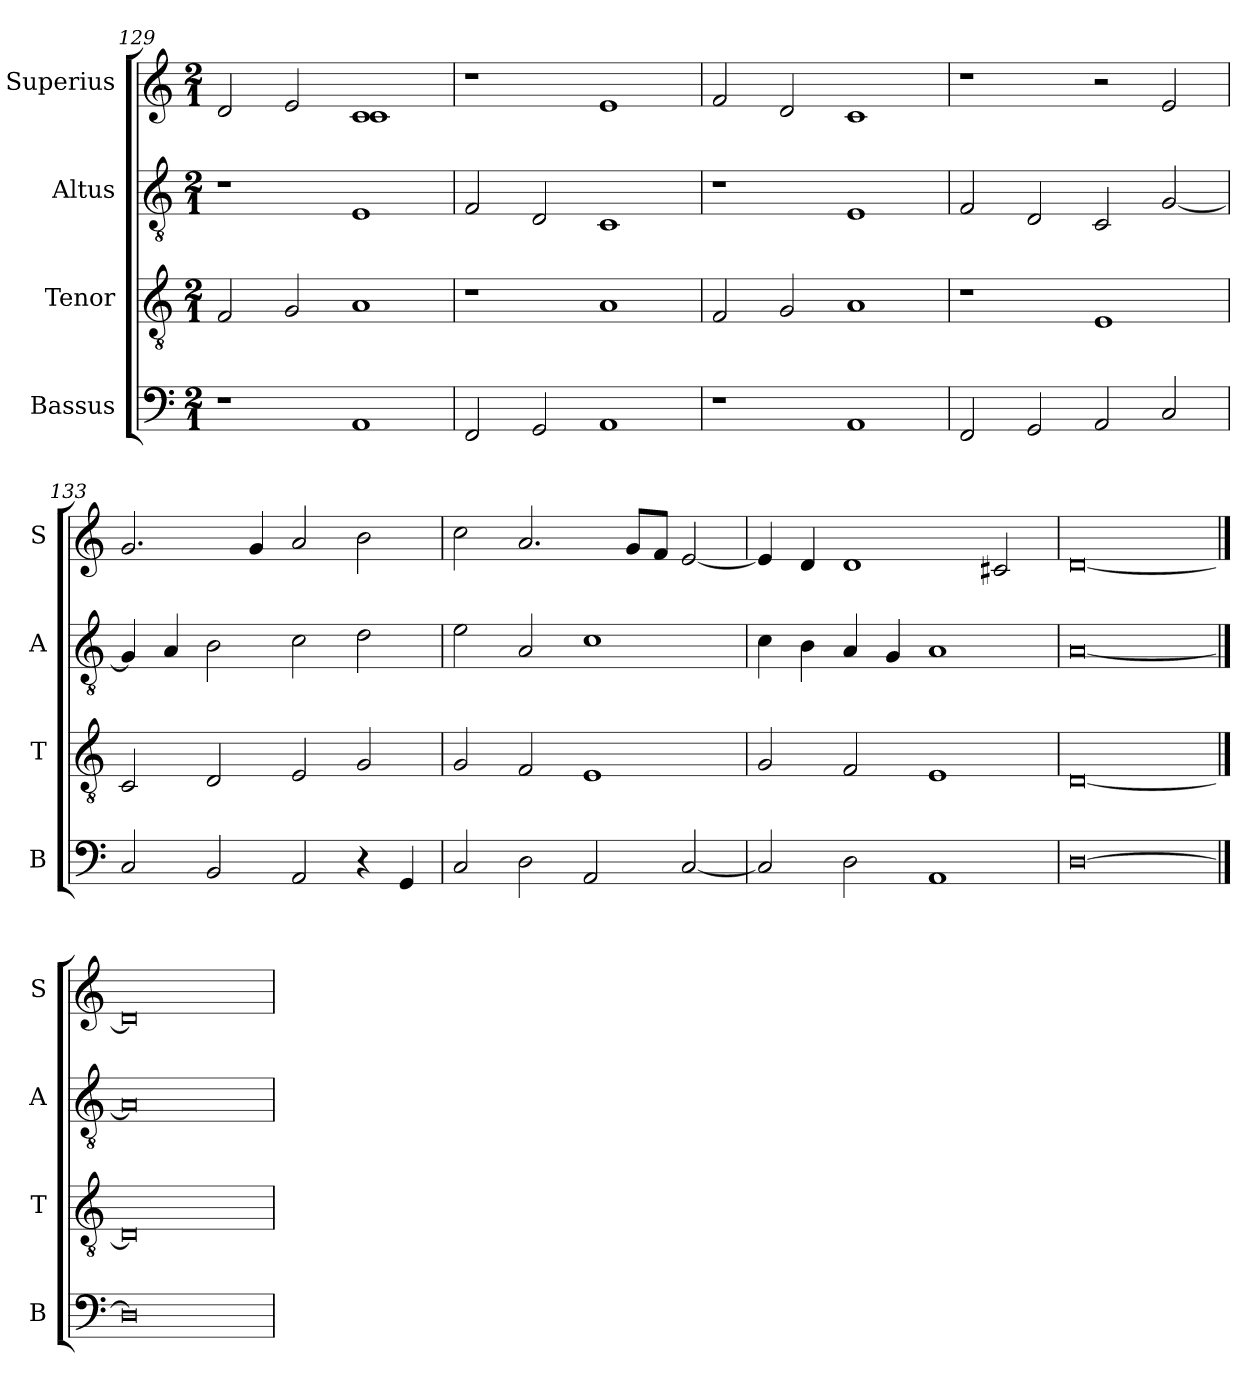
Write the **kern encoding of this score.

**kern	**kern	**kern	**kern
*part4	*part3	*part2	*part1
*staff4	*staff3	*staff2	*staff1
*I"Bassus	*I"Tenor	*I"Altus	*I"Superius
*I'B	*I'T	*I'A	*I'S
*clefF4	*clefGv2	*clefGv2	*clefG2
*k[]	*k[]	*k[]	*k[]
*C:	*C:	*C:	*C:
*M2/1	*M2/1	*M2/1	*M2/1
=129	=129	=129	=129
*	*	*	*^
1r	2F	1r	2d	1ryy
.	2G	.	2e	.
1AA	1A	1E	1c	1c
*	*	*	*v	*v
=130	=130	=130	=130
2FF	1r	2F	1r
2GG	.	2D	.
1AA	1A	1C	1e
=131	=131	=131	=131
1r	2F	1r	2f
.	2G	.	2d
1AA	1A	1E	1c
=132	=132	=132	=132
2FF	1r	2F	1r
2GG	.	2D	.
2AA	1E	2C	2r
2C	.	[2G	2e
=133	=133	=133	=133
2C	2C	4G]	2.g
.	.	4A	.
2BB	2D	2B	.
.	.	.	4g
2AA	2E	2c	2a
4r	2G	2d	2b
4GG	.	.	.
=134	=134	=134	=134
2C	2G	2e	2cc
2D	2F	2A	2.a
2AA	1E	1c	.
.	.	.	8gL
.	.	.	8fJ
[2C	.	.	[2e
=135	=135	=135	=135
2C]	2G	4c	4e]
.	.	4B	4d
2D	2F	4A	1d
.	.	4G	.
1AA	1E	1A	.
.	.	.	2c#X
=136	=136	=136	=136
[0D	[0D	[0A	[0d
==137	==137	==137	==137
0D]	0D]	0A]	0d]
=	=	=	=
*-	*-	*-	*-
